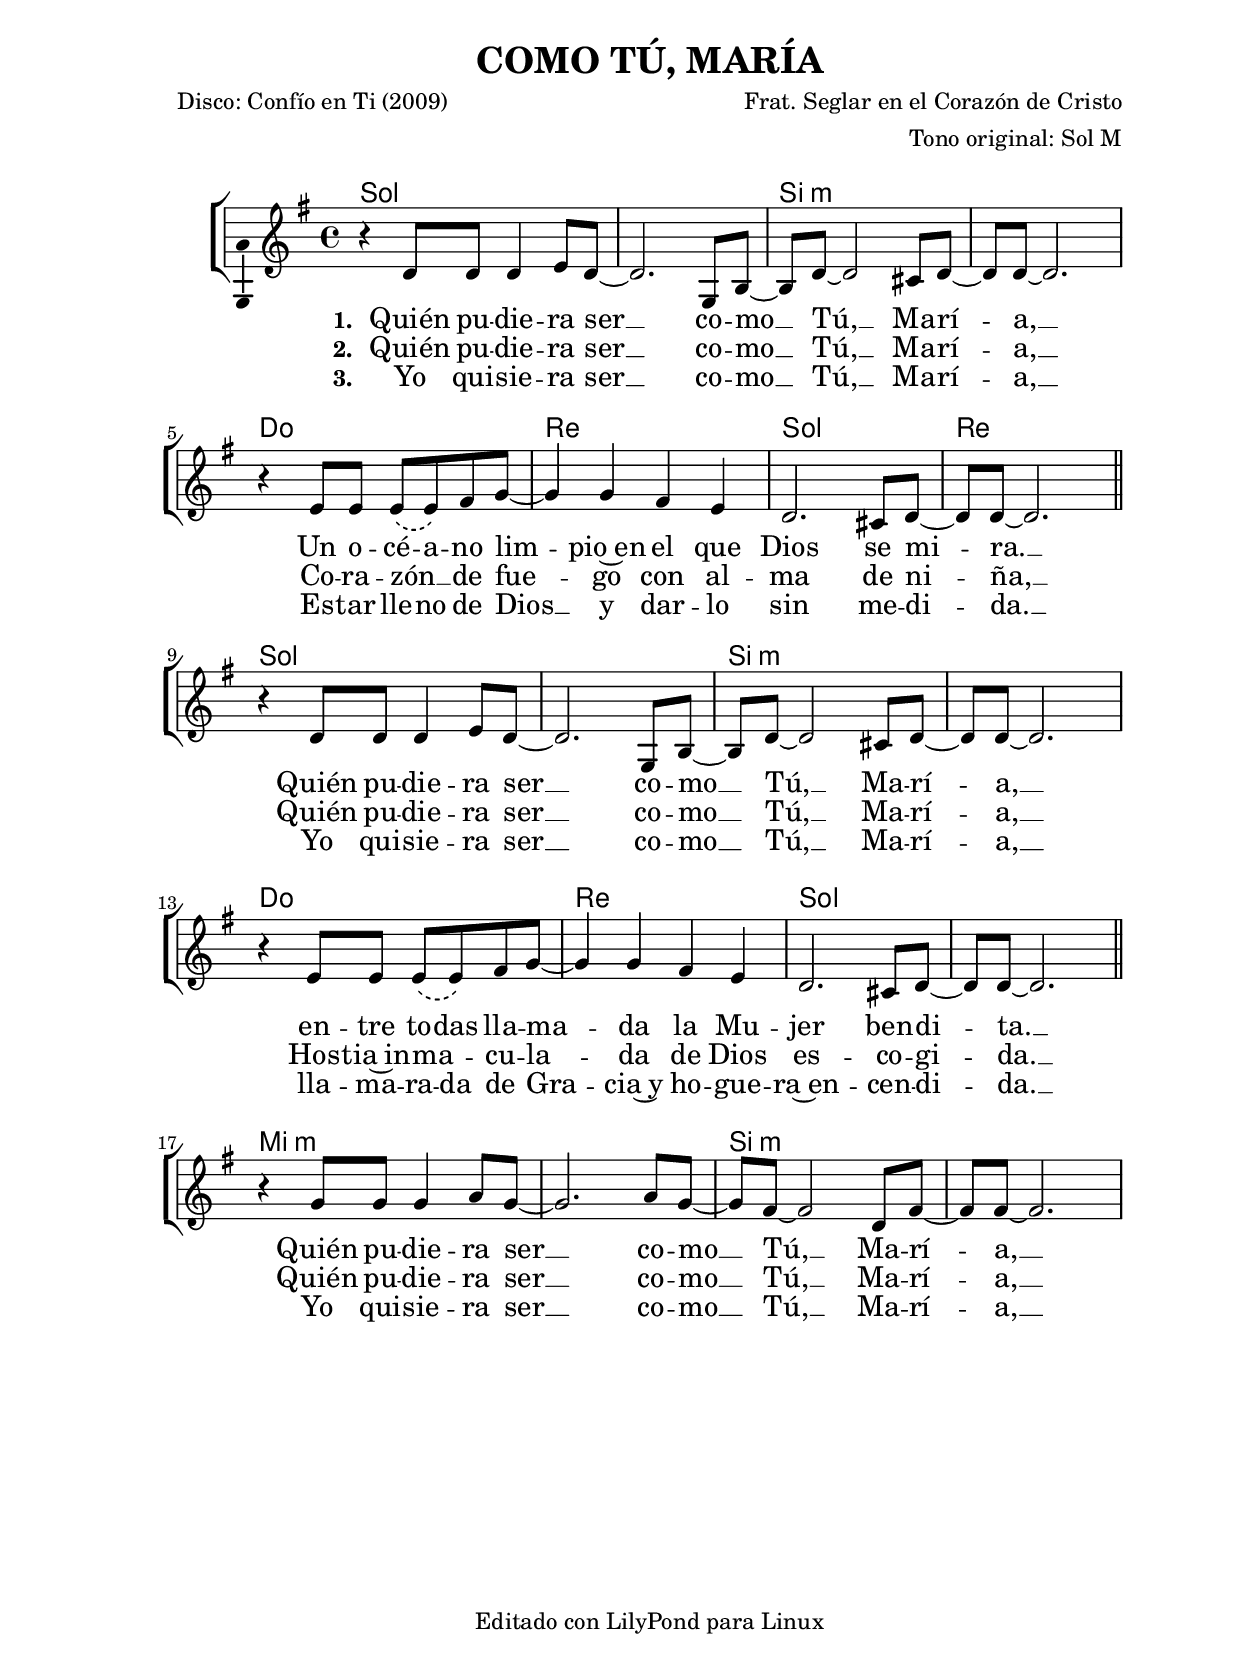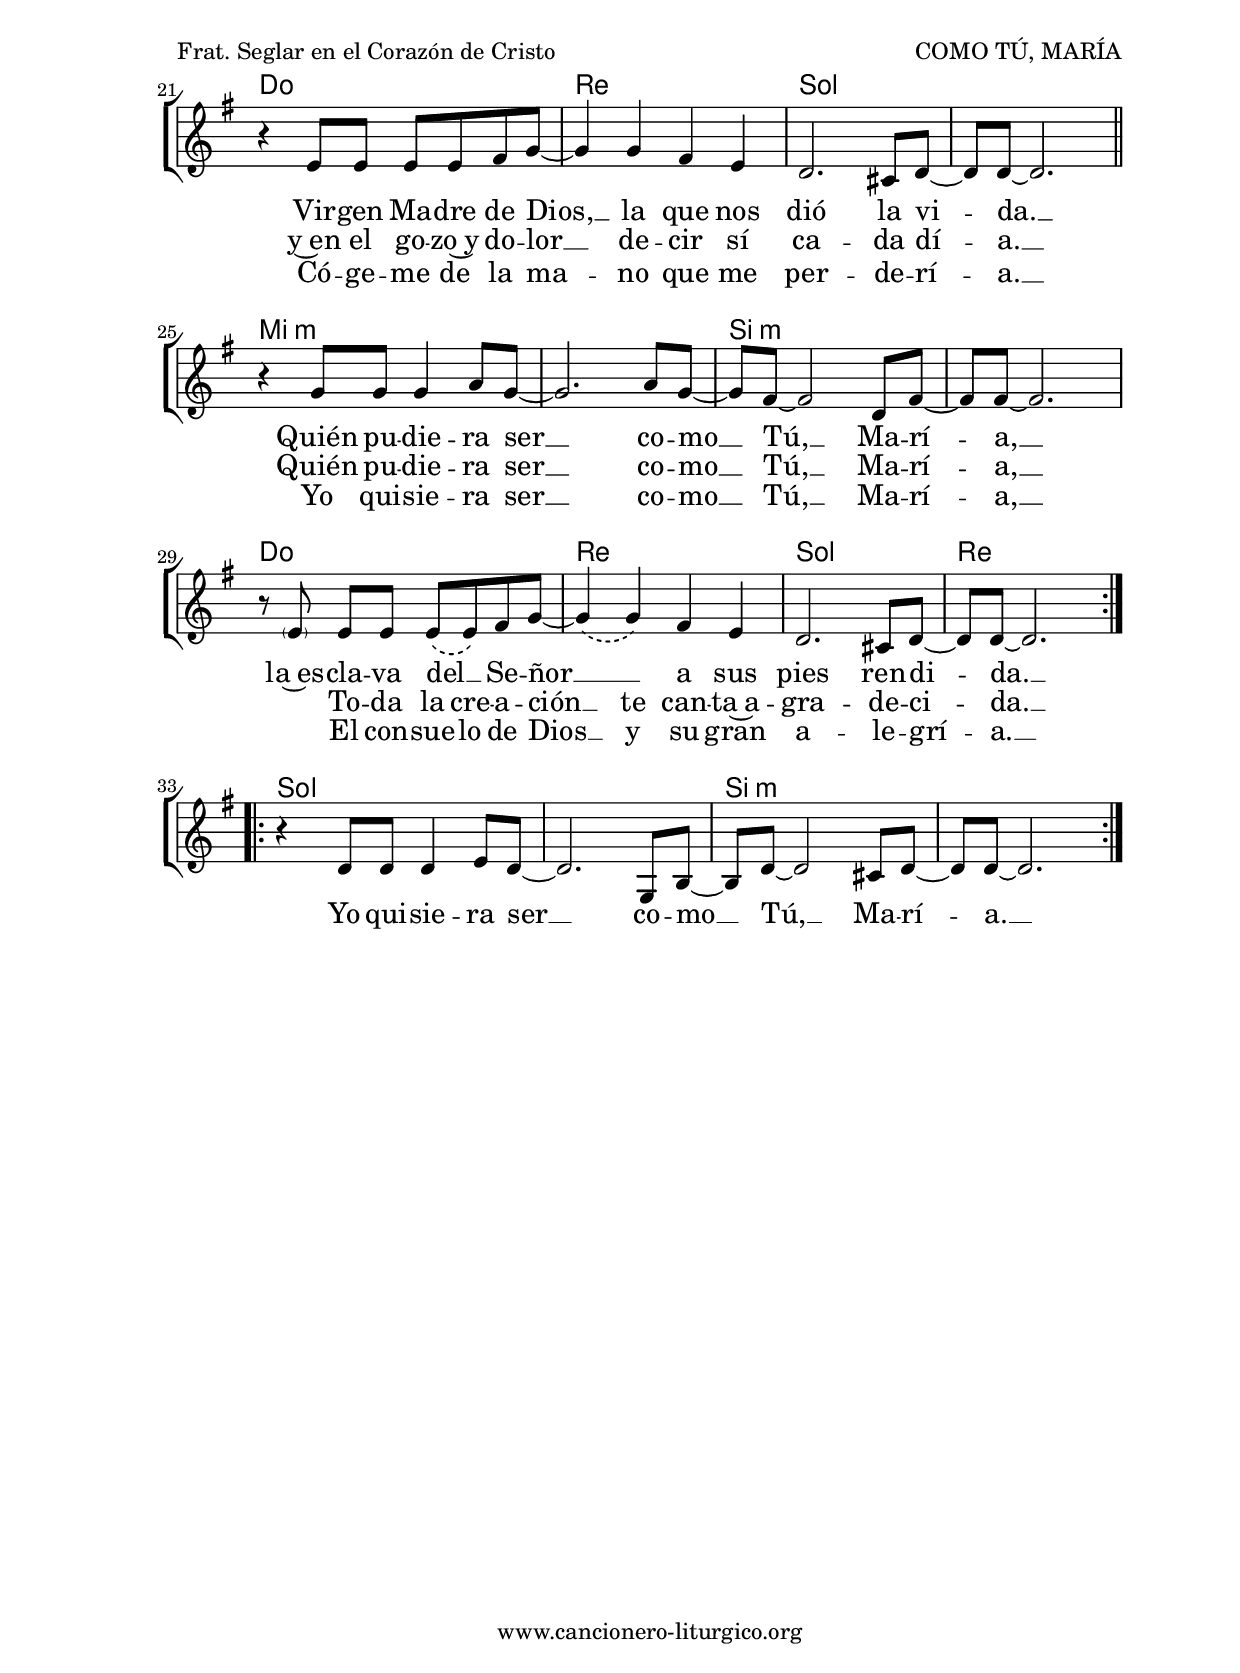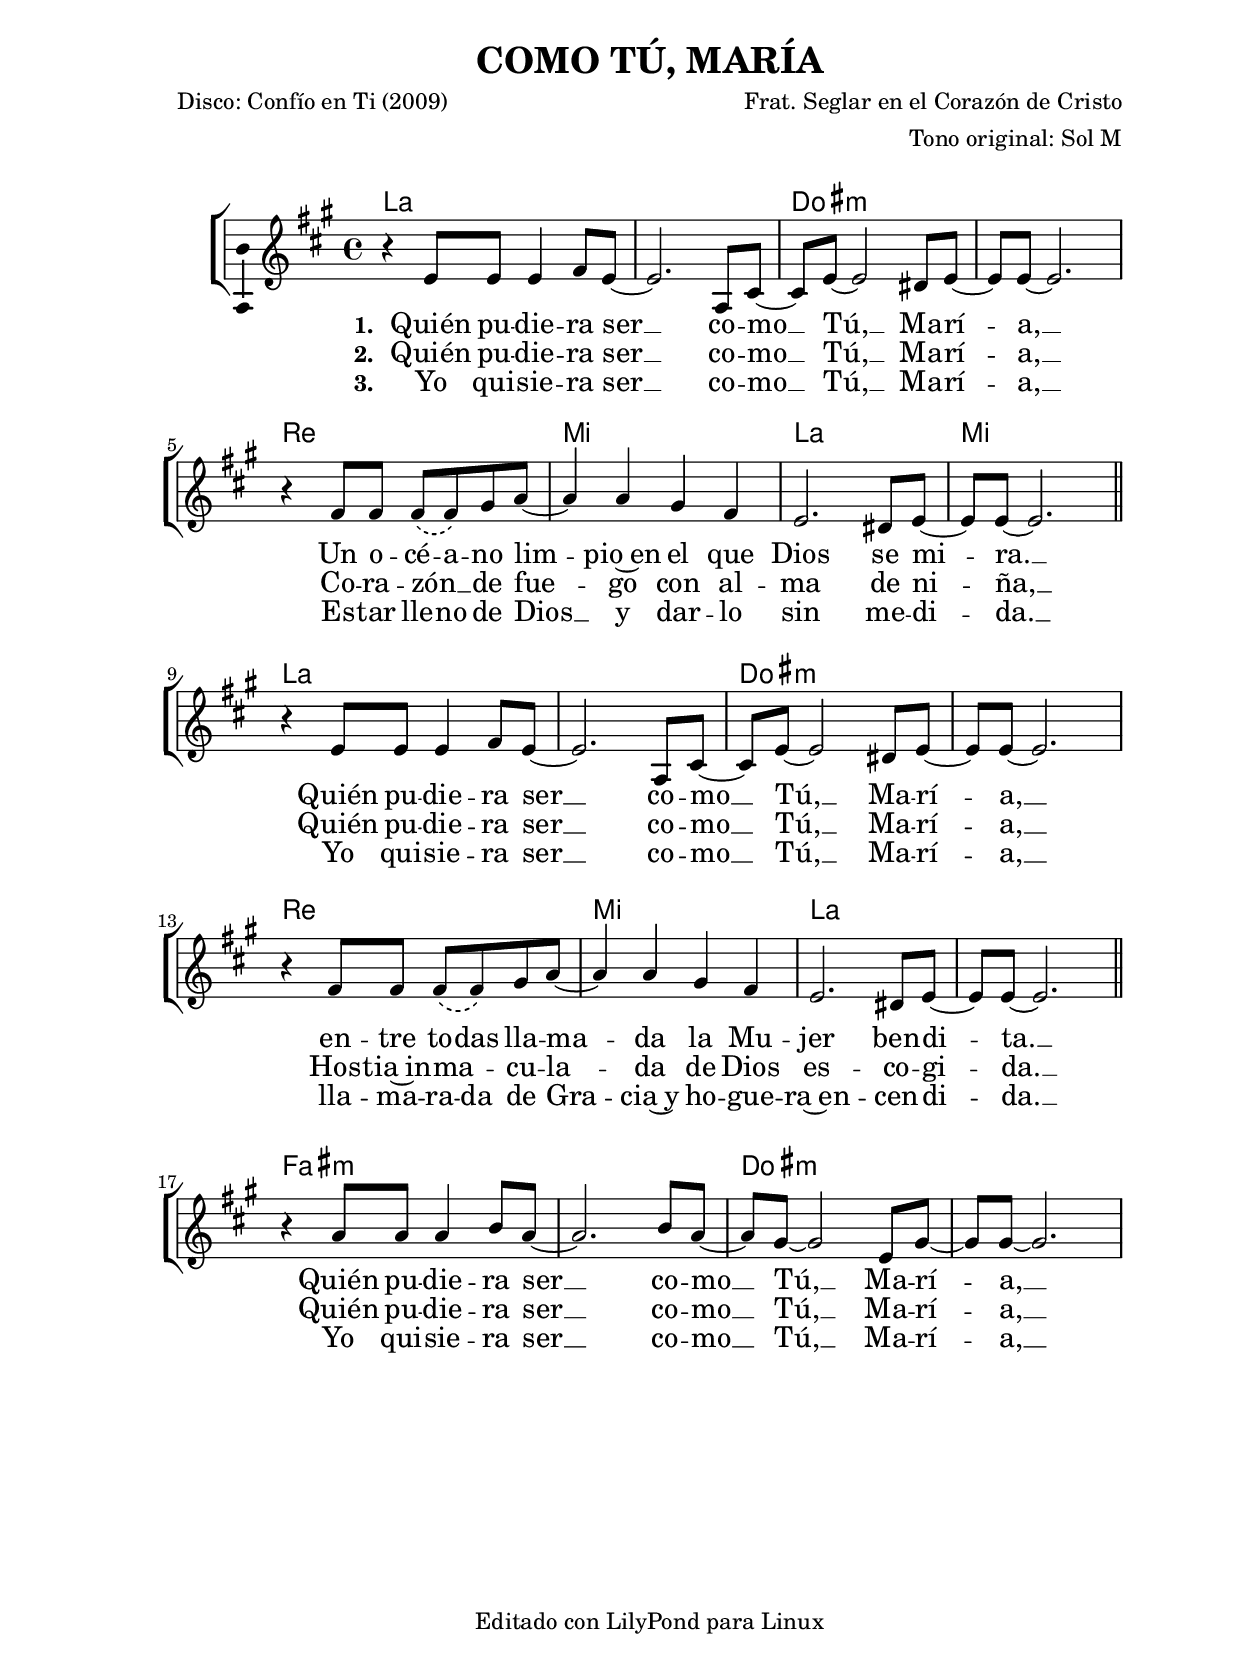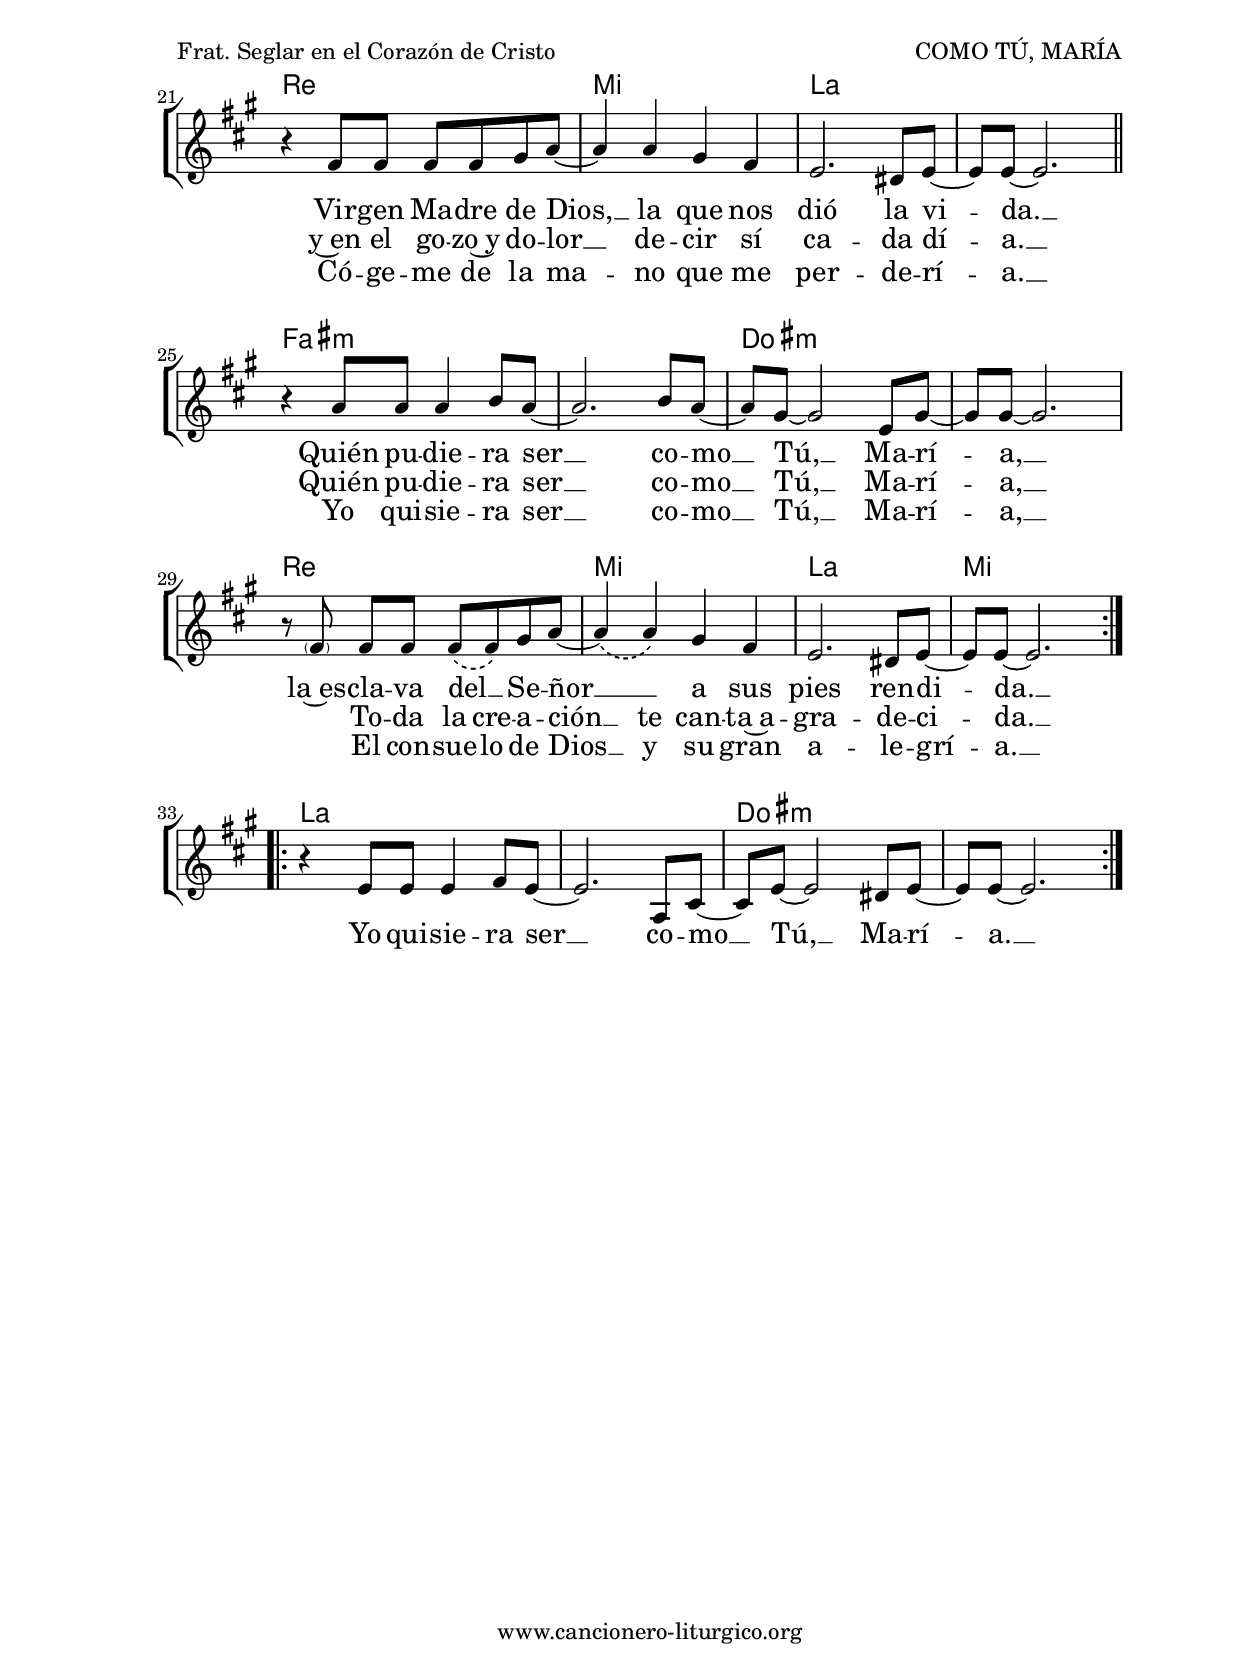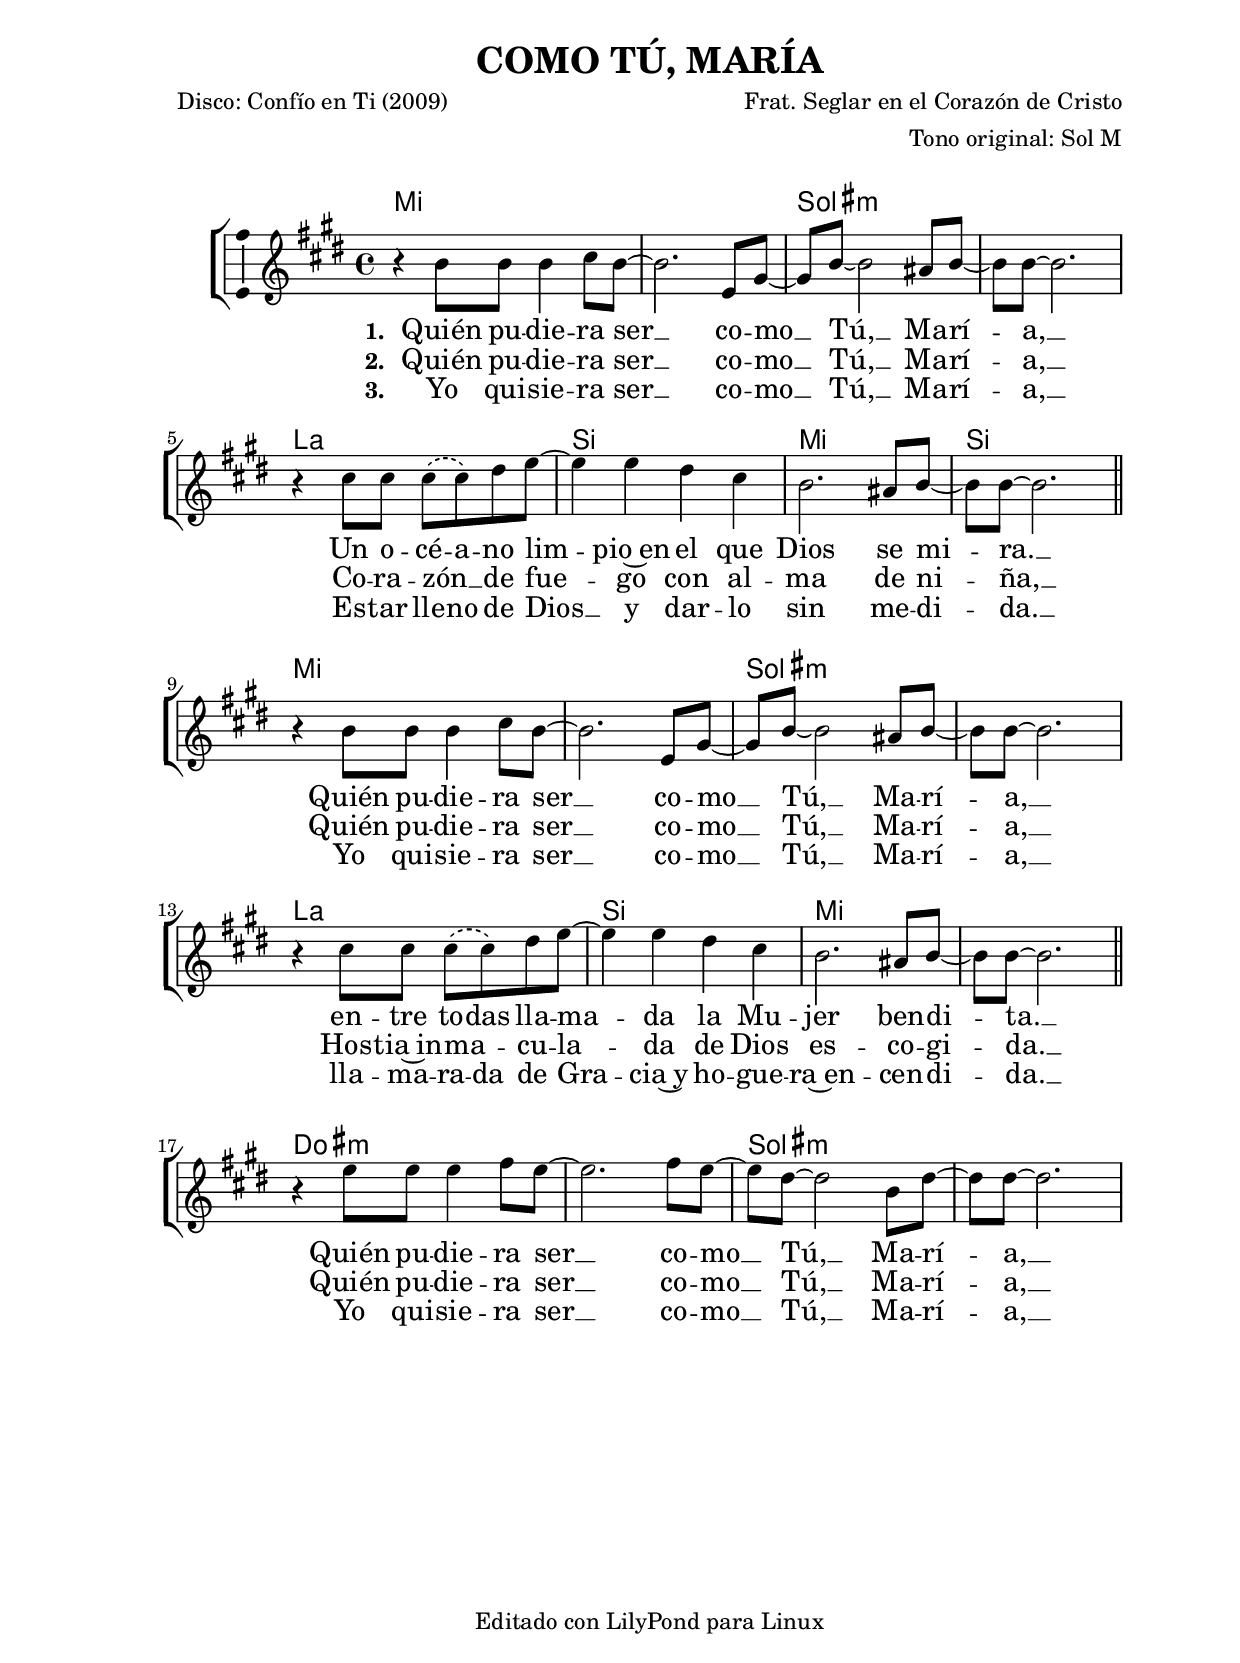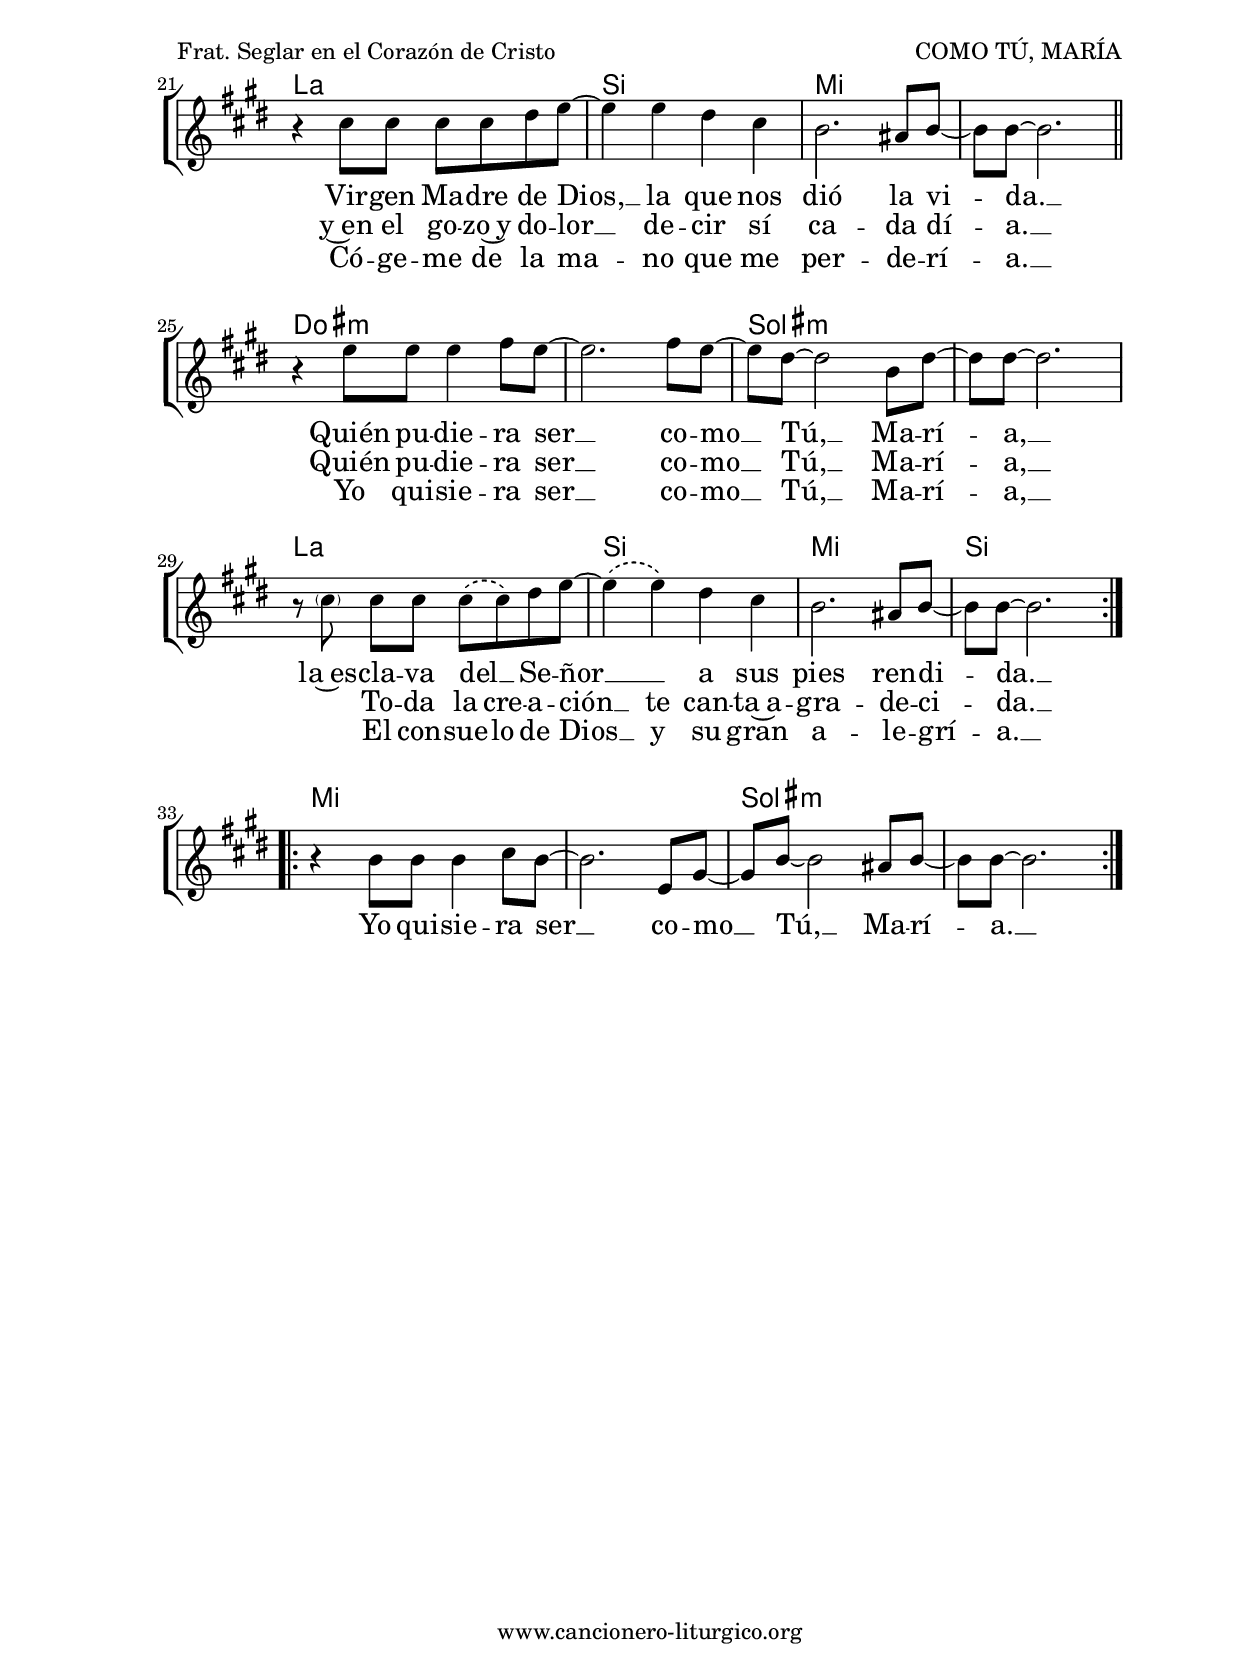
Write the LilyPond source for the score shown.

%
%para convertir .midi en .wav:
%timidity filename.midi -Ow -o finename.wav
%
%
%Para convertir de .wav a .mp3:
%lame -h -m j filename.wav
%
%
%para escuchar el midi:
%timidity nombrefichero.midi
%


%versión de lilypond para la que se ha escrito esta partitura:
\version "2.16.0"

	%Tamaño papel
	#(set-default-paper-size "a4")
	%Tamaño partitura
	#(set-global-staff-size 20)
	%No responde al pulsar sobre una nota
	#(ly:set-option 'point-and-click #f)

%parámetros del encabezamiento:
\header {
	title = "COMO TÚ, MARÍA"
	subtitle = ""
%	composer = "Fraternidad Seglar en el Corazón de Cristo"
	composer = "Frat. Seglar en el Corazón de Cristo"
	poet = "Disco: Confío en Ti (2009)"
	meter = ""
	arranger = "Tono original: Sol M"
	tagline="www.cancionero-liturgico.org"
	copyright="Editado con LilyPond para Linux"
	}

%parámetros asociados al papel:
\paper  {
	oddHeaderMarkup = \markup {\fill-line { \on-the-fly #not-first-page \fromproperty #'header:title \on-the-fly #not-first-page \fromproperty #'header:composer }}
	evenHeaderMarkup = \markup {\fill-line { \fromproperty #'header:composer \fromproperty #'header:title }}
	#(set-paper-size "a4")
	print-page-number = ##f
	first-page-number = 1
	print-first-page-number = ##f
%	head-separation = 3.0 \cm
	top-margin = 2.0 \cm
	bottom-margin = 0.5\cm
%%%	bottom-margin = -1.0\cm
	left-margin = 3.0 \cm
	line-width = 16.0 \cm 
	indent = 8\mm
	interscoreline = 2.\mm
	between-system-space = 15\mm
%	para que las partituras no llenen la hoja:
	ragged-bottom = ##t
%	idem para la última hoja:
	ragged-last-bottom = ##f
%	para que las partituras llenen el ancho del papel:
	ragged-last = ##f
	after-title-space = 2.5 \cm
%page-count=1
%system-count=8

	%Flexible Vertical Spacing
%	markup-markup-spacing =
%	#'((basic-distance . 15) (minimum-distance . 15) (padding . 3))
	markup-system-spacing =
	#'((basic-distance . 15) (minimum-distance . 15) (padding . 3))
	system-system-spacing =
	#'((basic-distance . 15) (minimum-distance . 15) (padding . 3))
	score-system-spacing =
	#'((basic-distance . 15) (minimum-distance . 15) (padding . 5))
%	top-system-spacing = % header
%	#'((basic-distance . 8) (minimum-distance . 0) (padding . 3))
%	top-markup-spacing =
%	#'((basic-distance . 20) (minimum-distance . 20) (padding . 3))
	last-bottom-spacing = % footer
	#'((basic-distance . 5) (minimum-distance . 5) (padding . 3))
%	score-markup-spacing =
%	#'((basic-distance . 16) (minimum-distance . 13) (padding . 3))

	}


%parámetros que afectan a toda la partitura:
global =  {
	%clave de sol (G):
	\clef G
	%armadura:
%	\transpose c b
	\key g \major
	\tempo 4=135
	\set Score.tempoHideNote = ##t
	}


acordes = {
	\italianChords
	\chordmode {
%	\transpose c b
{

\repeat volta 3 {
g1 g b:m b:m c d g d
g1 g b:m b:m c d g g
e1:m e:m b:m b:m c d g g
e1:m e:m b:m b:m c d g d
}

\repeat volta 2 {
g1 g b:m b:m
}

	}
	}
}

melodia = 
%	\transpose c b
{
	\relative c'{

\time 4/4

\phrasingSlurDashed

\repeat volta 3 {

r4 d8 d d4 e8 d~
d2. g,8 b~
b8 d~d2 cis8 d~
d8 d~d2.
r4 e8 e e \(e\) fis g~
g4 g fis e
d2. cis8 d~
d8 d~d2.

\bar "||"
\break

r4 d8 d d4 e8 d~
d2. g,8 b~
b8 d~d2 cis8 d~
d8 d~d2.
r4 e8 e e \(e\) fis g~
g4 g fis e
d2. cis8 d~
d8 d~d2.

\bar "||"
\break

r4 g8 g g4 a8 g~
g2. a8 g~
g8 fis~fis2 d8 fis~
fis8 fis~fis2.
r4 e8 e e e fis g~
g4 g fis e
d2. cis8 d~
d8 d~d2.

\bar "||"
\break

r4 g8 g g4 a8 g~
g2. a8 g~
g8 fis~fis2 d8 fis~
fis8 fis~fis2.
r8 \parenthesize e8 \noBeam e e e \(e\) fis g~
g4 \(g\) fis e
d2. cis8 d~
d8 d~d2.

}

%%%\bar "||"
\break

\repeat volta 2 {
r4 d8 d d4 e8 d~
d2. g,8 b~
b8 d~d2 cis8 d~
d8 d~d2.
}

%%%\bar "|."
	}
	}


texto = \lyricmode {
\set stanza =#"1. " 

Quién pu -- die -- ra ser __ co -- mo __ Tú, __ Ma -- rí -- a, __
Un o -- cé -- a -- no lim -- pio~en el que Dios se mi -- ra. __
Quién pu -- die -- ra ser __ co -- mo __ Tú, __ Ma -- rí -- a, __
en -- tre to -- das lla -- ma -- da la Mu -- jer ben -- di -- ta. __

Quién pu -- die -- ra ser __ co -- mo __ Tú, __ Ma -- rí -- a, __
Vir -- gen Ma -- dre de Dios, __ la que nos dió la vi -- da. __
Quién pu -- die -- ra ser __ co -- mo __ Tú, __ Ma -- rí -- a, __
la~es -- cla -- va del __ _ Se -- ñor __ _ a sus pies ren -- di -- da. __

Yo qui -- sie -- ra ser __ co -- mo __ Tú, __ Ma -- rí -- a. __
Yo qui -- sie -- ra ser __ co -- mo __ Tú, __ Ma -- rí -- a. __

	}

textodos = \lyricmode {
\set stanza =#"2. " 

Quién pu -- die -- ra ser __ co -- mo __ Tú, __ Ma -- rí -- a, __
Co -- ra -- zón __ _ de fue -- go con al -- ma de ni -- ña, __
Quién pu -- die -- ra ser __ co -- mo __ Tú, __ Ma -- rí -- a, __
Hos -- tia~in -- ma -- _ cu -- la -- da de Dios es -- co -- gi -- da. __

Quién pu -- die -- ra ser __ co -- mo __ Tú, __ Ma -- rí -- a, __
y~en el go -- zo~y do -- lor __ de -- cir sí ca -- da dí -- a. __
Quién pu -- die -- ra ser __ co -- mo __ Tú, __ Ma -- rí -- a, __
"  " To -- da la cre -- a -- ción __ te can -- ta~a -- gra -- de -- ci -- da. __

}

textotres = \lyricmode {
\set stanza =#"3. " 

Yo qui -- sie -- ra ser __ co -- mo __ Tú, __ Ma -- rí -- a, __
Es -- tar lle -- no de Dios __ y dar -- lo sin me -- di -- da. __
Yo qui -- sie -- ra ser __ co -- mo __ Tú, __ Ma -- rí -- a, __
lla -- ma -- ra -- da de Gra -- cia~y ho -- gue -- ra~en -- cen -- di -- da. __

Yo qui -- sie -- ra ser __ co -- mo __ Tú, __ Ma -- rí -- a, __
Có -- ge -- me de la ma -- no que me per -- de -- rí -- a. __
Yo qui -- sie -- ra ser __ co -- mo __ Tú, __ Ma -- rí -- a, __
"  " El con -- sue -- lo de Dios __ y su gran a -- le -- grí -- a. __

}

acordesStaff = \context ChordNames = acordesStaff <<
	\set chordChanges = ##t
	\acordes
	>>


vozStaff = \context Voice = vozStaff
\with {\consists "Ambitus_engraver"}
<<
%	\set Staff.instrumentName = ""
%	\set Staff.shortInstrumentName = ""
%	\set Staff.midiInstrument = #"clarinet"
%	\set Staff.midiInstrument = #"cello"
%	\set Staff.midiInstrument = #"flute"
	\set Staff.midiInstrument = #"electric guitar (jazz)"
%	\set Staff.midiInstrument = #"english horn"
%	\set Staff.midiInstrument = #"violin"
%	\set Staff.midiInstrument = #"glockenspiel"
	\set Staff.midiMinimumVolume = #0.7
	\set Staff.midiMaximumVolume = #0.9
	\global
	\melodia
	>>


textoStaff = \context Lyrics = textoStaff <<
	\lyricsto vozStaff \texto
	>>

textodosStaff = \context Lyrics = textodosStaff <<
	\lyricsto vozStaff \textodos
	>>

textotresStaff = \context Lyrics = textotresStaff <<
	\lyricsto vozStaff \textotres
	>>

\book {
	\score {
		\context ChoirStaff {
			\override StaffGroup.SystemStartBracket #'collapse-height = #1
			\override Score.SystemStartBar #'collapse-height = #1
			<<
			\acordesStaff
			\vozStaff
			\textoStaff
			\textodosStaff
			\textotresStaff
			>>
			}
		\layout {
	    		\context {
				\Lyrics
				\override LyricText #'font-size = #2
				}
	   		 \context {
				\Score
				%fontSize = #3
				\override StaffSymbol #'staff-space = #(magstep +3)
				%\override Beam #'thickness = #0.55
				%\override SpacingSpanner #'spacing-increment = #1.0
				%\override Slur #'height-limit = #1.5
				}
			}
		}
	\score {
		\unfoldRepeats
		\context ChoirStaff {
			<<
			\acordesStaff
			\vozStaff
			>>
			}
		\midi {
	  		\context {
	  			\Score
				tempoWholesPerMinute = #(ly:make-moment 70 4)
				}
			}
		}
	}

#(define output-suffix "C")
\book {
	\score {
		\context ChoirStaff {
			\override StaffGroup.SystemStartBracket #'collapse-height = #1
			\override Score.SystemStartBar #'collapse-height = #1
\transpose c d
			<<
			\acordesStaff
			\vozStaff
			\textoStaff
			\textodosStaff
			\textotresStaff
			>>
			}
		\layout {
	    		\context {
				\Lyrics
				\override LyricText #'font-size = #2
				}
	   		 \context {
				\Score
				%fontSize = #3
				\override StaffSymbol #'staff-space = #(magstep +3)
				%\override Beam #'thickness = #0.55
				%\override SpacingSpanner #'spacing-increment = #1.0
				%\override Slur #'height-limit = #1.5
				}
			}
		}
	}

#(define output-suffix "S")
\book {
	\score {
		\context ChoirStaff {
			\override StaffGroup.SystemStartBracket #'collapse-height = #1
			\override Score.SystemStartBar #'collapse-height = #1
\transpose c a
			<<
			\acordesStaff
			\vozStaff
			\textoStaff
			\textodosStaff
			\textotresStaff
			>>
			}
		\layout {
	    		\context {
				\Lyrics
				\override LyricText #'font-size = #2
				}
	   		 \context {
				\Score
				%fontSize = #3
				\override StaffSymbol #'staff-space = #(magstep +3)
				%\override Beam #'thickness = #0.55
				%\override SpacingSpanner #'spacing-increment = #1.0
				%\override Slur #'height-limit = #1.5
				}
			}
		}
	}

